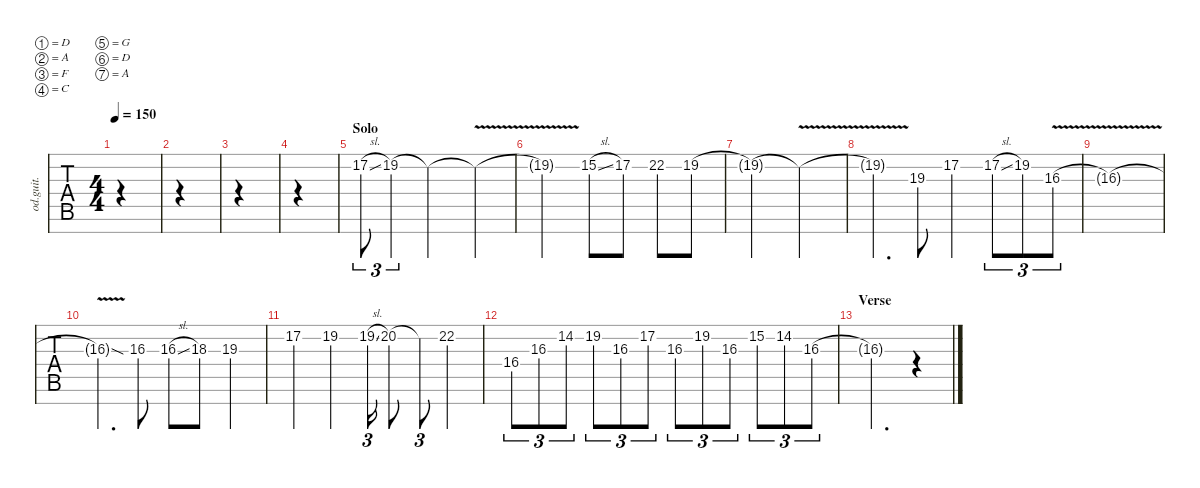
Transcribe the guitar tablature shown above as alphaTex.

\defaultSystemsLayout 4
\hideDynamics
\bracketExtendMode nobrackets
\otherSystemsTrackNameOrientation horizontal
\track ("Lead" "od.guit.") {solo instrument overdrivenguitar}
\staff {tabs}
\tuning (D4 A3 F3 C3 G2 D2 A1)
\ts (4 4)
\scale
0.973358
\tempo 150
\accidentals auto
\clef g2
\ottava regular
\simile none
\ks aminor
|
\scale
0.973358 |
\scale
0.973358 |
\scale
1.00873 |
\section ("" "Solo")
\scale
1.06666 17.2{sl}.8{tu (3 2)} 19.2.4{tu (3 2)} 19.2{t}.2 19.2{v t}.4 |
\scale
0.977779 19.2{v t}.2 15.2{sl}.8 17.2.8 22.2.8 19.2.8 |
\scale
0.977779 19.2{t}.2 19.2{v t}.2 |
\scale
0.977779 19.2{v t}.4{d} 19.3.8 17.2.4 17.2{sl}.8{tu (3 2)} 19.2.8{tu (3 2)} 16.3{v}.8{tu (3 2)} |
\scale
1.06224 16.3{v t}.1 |
\scale
0.973358 16.3{v sod t}.4{d} 16.3.8 16.3{sl}.8 18.3.8 19.3.4 |
\scale
0.973358 17.2.4 19.2.4 19.2{sl}.16{tu (3 2)} 20.2.8 20.2{t}.8{tu (3 2)} 22.2.4 |
\scale
0.991042 16.4.8{tu (3 2)} 16.3.8{tu (3 2)} 14.2.8{tu (3 2)} 19.2.8{tu (3 2)} 16.3.8{tu (3 2)} 17.2.8{tu (3 2)} 16.3.8{tu (3 2)} 19.2.8{tu (3 2)} 16.3.8{tu (3 2)} 15.2.8{tu (3 2)} 14.2.8{tu (3 2)} 16.3.8{tu (3 2)} |
\section ("" "Verse")
\scale
1.06666 16.3{t}.2{d} r.4 |
\scale
0.977779 |
\scale
0.977779 |
\scale
0.977779
